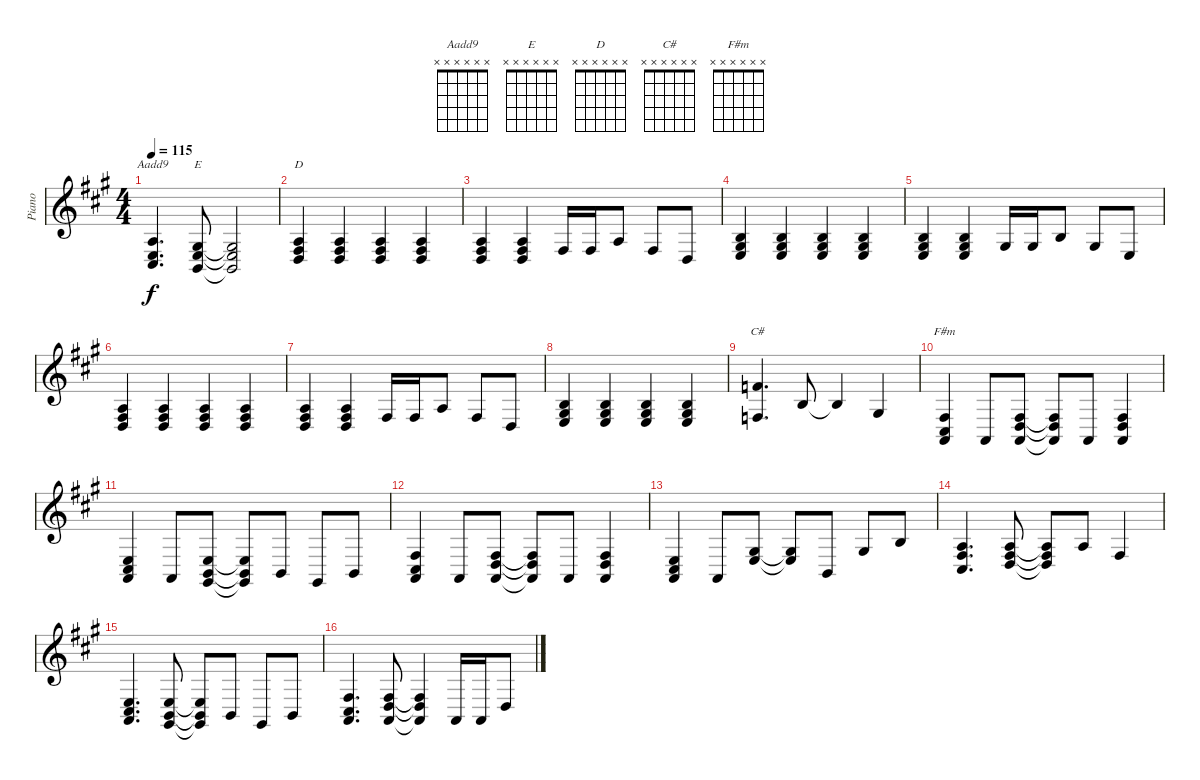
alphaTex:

\track ("Piano" "Piano") {instrument acousticgrandpiano}
\staff {score}
\tuning (E4 B3 G3 D3 A2 E2) {hide}
\chord ("Aadd9" x x x x x x)
\chord ("E" x x x x x x)
\chord ("D" x x x x x x)
\chord ("C#" x x x x x x)
\chord ("F#m" x x x x x x)
\ts (4 4)
\tempo 115
\clef g2
\ks a
(2.3 2.4 4.5).4{d ch "Aadd9" dy f} (1.3 2.4 2.5).8{ch "E"} (1.3{t} 2.4{t} 2.5{t}).2 |
(2.3 0.4 9.5).4{ch "D"} (2.3 4.4 5.5).4 (2.3 0.4 9.5).4 (2.3 4.4 5.5).4 |
(2.3 4.4 5.5).4 (2.3 4.4 5.5).4 4.4.16 4.4.16 2.3.8 4.4.8 0.4.8 |
(0.2 1.3 2.4).4 (0.2 1.3 2.4).4 (0.2 1.3 2.4).4 (0.2 1.3 2.4).4 |
(0.2 1.3 2.4).4 (0.2 1.3 2.4).4 1.3.16 1.3.16 0.2.8 1.3.8 2.4.8 |
(2.3 0.4 9.5).4 (2.3 4.4 5.5).4 (2.3 0.4 9.5).4 (2.3 4.4 5.5).4 |
(2.3 4.4 5.5).4 (2.3 4.4 5.5).4 4.4.16 4.4.16 2.3.8 4.4.8 0.4.8 |
(0.2 1.3 2.4).4 (0.2 1.3 2.4).4 (0.2 1.3 2.4).4 (0.2 1.3 2.4).4 |
(1.1 3.4).4{d ch "C#"} 0.2.8 0.2{t}.4 1.3.4 |
(4.4 4.5 5.6).4{ch "F#m"} 0.5.8 (0.4 0.5 14.6).8 (0.4{t} 0.5{t} 14.6{t}).8 0.5.8 (0.4 0.5 14.6).4 |
(2.4 4.5 5.6).4 0.5.8 (2.4 2.5 4.6).8 (2.4{t} 2.5{t} 4.6{t}).8 2.5.8 4.6.8 2.5.8 |
(4.4 4.5 5.6).4 0.5.8 (0.4 0.5 14.6).8 (0.4{t} 0.5{t} 14.6{t}).8 0.5.8 (0.4 0.5 14.6).4 |
(2.4 4.5 5.6).4 0.5.8 (1.3 2.4).8 (1.3{t} 2.4{t}).8 2.5.8 1.3.8 0.2.8 |
(2.3 4.4 4.5).4{d} (2.3 0.4 9.5).8 (2.3{t} 0.4{t} 9.5{t}).8 2.3.8 4.4.4 |
(2.4 4.5 5.6).4{d} (2.4 2.5 4.6).8 (2.4{t} 2.5{t} 4.6{t}).8 2.5.8 4.6.8 2.5.8 |
(4.4 4.5 5.6).4{d} (0.4 0.5 14.6).8 (0.4{t} 0.5{t} 14.6{t}).4 0.5.16 0.5.16 0.4.8
